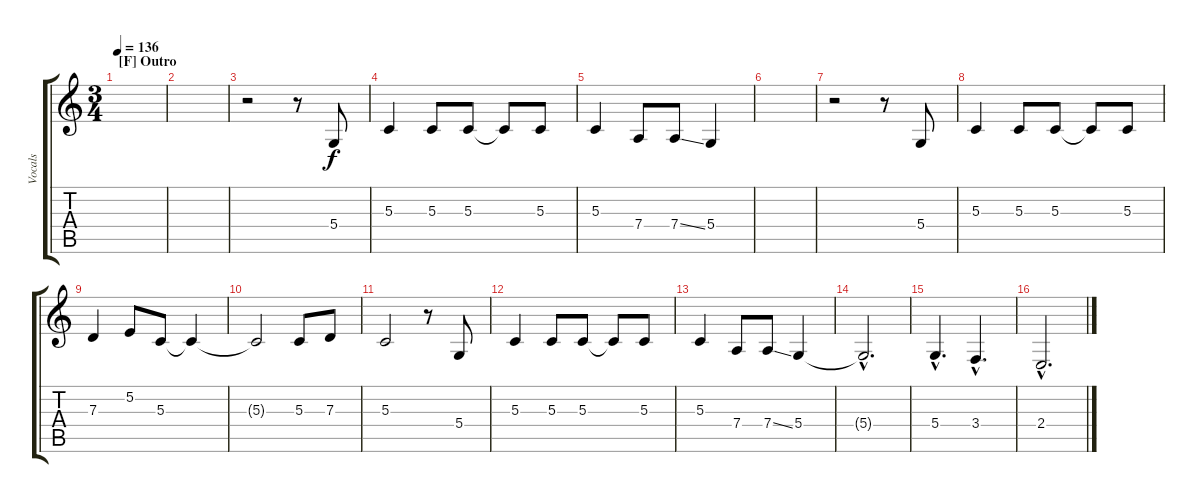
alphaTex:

\track ("Vocals" "Vocals") {instrument clarinet}
\staff {score tabs}
\tuning (E4 B3 G3 D3 A2 E2) {hide}
\ts (3 4)
\section ("" "[F] Outro")
\tempo 136
\clef g2
\ks aminor
|
|
r.2 r.8 5.4.8{volume 13} |
5.3.4 5.3.8 5.3.8 5.3{t}.8 5.3.8 |
5.3.4 7.4.8 7.4{ss}.8 5.4.4 |
|
r.2 r.8 5.4.8 |
5.3.4 5.3.8 5.3.8 5.3{t}.8 5.3.8 |
7.3.4 5.2.8 5.3.8 5.3{t}.4 |
5.3{t}.2 5.3.8 7.3.8 |
5.3.2 r.8 5.4.8 |
5.3.4 5.3.8 5.3.8 5.3{t}.8 5.3.8 |
5.3.4 7.4.8 7.4{ss}.8 5.4.4 |
5.4{hac t}.2{d} |
5.4{hac}.4{d} 3.4{hac}.4{d} |
2.4{hac}.2{d volume 0}
